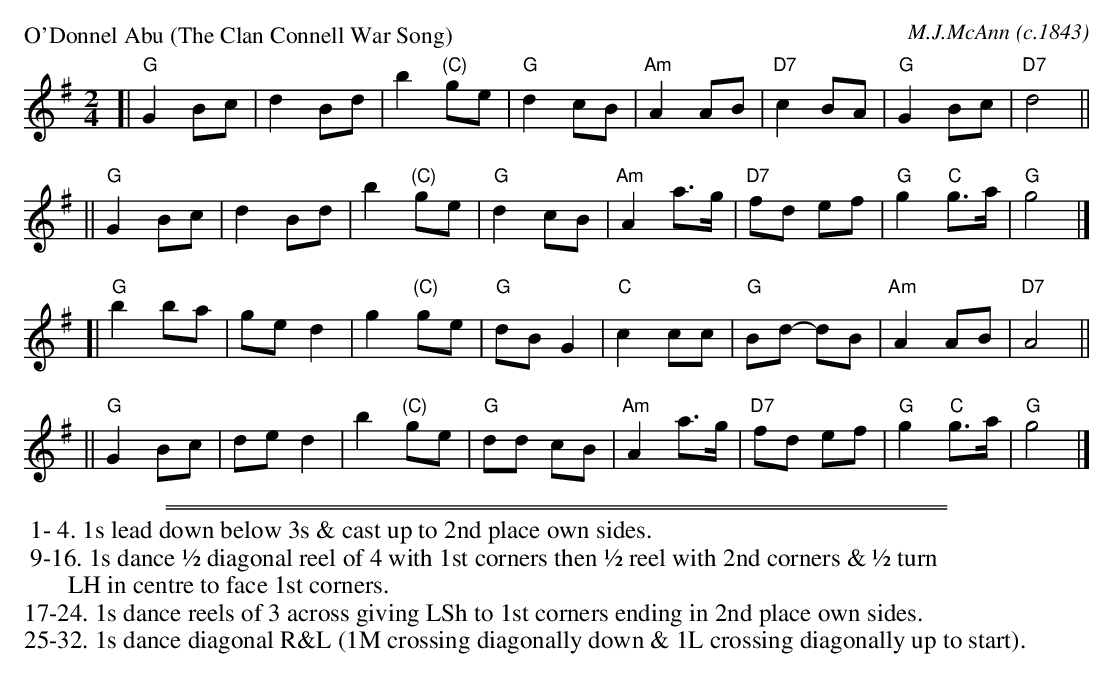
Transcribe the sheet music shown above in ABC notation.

X:1
P: O'Donnel Abu (The Clan Connell War Song)
C: M.J.McAnn (c.1843)
M: 2/4
L: 1/8
K: G
[| "G"G2 Bc | d2 Bd | b2 "(C)"ge | "G"d2 cB | "Am"A2 AB | "D7"c2 BA | "G"G2 Bc | "D7"d4 ||
|| "G"G2 Bc | d2 Bd | b2 "(C)"ge | "G"d2 cB | "Am"A2 a>g | "D7"fd ef | "G"g2 "C"g>a | "G"g4 |]
[| "G"b2 ba | ge d2 | g2 "(C)"ge | "G"dB G2 | "C"c2 cc | "G"Bd- dB | "Am"A2 AB | "D7"A4 ||
|| "G"G2 Bc | de d2 | b2 "(C)"ge | "G"dd cB | "Am"A2 a>g | "D7"fd ef | "G"g2 "C"g>a | "G"g4 |]
%%sep 1 0 500
%%sep 1 0 500
%%begintext
 1- 4. 1s lead down below 3s & cast up to 2nd place own sides.
 9-16. 1s dance ½ diagonal reel of 4 with 1st corners then ½ reel with 2nd corners & ½ turn
       LH in centre to face 1st corners.
17-24. 1s dance reels of 3 across giving LSh to 1st corners ending in 2nd place own sides.
25-32. 1s dance diagonal R&L (1M crossing diagonally down & 1L crossing diagonally up to start).
